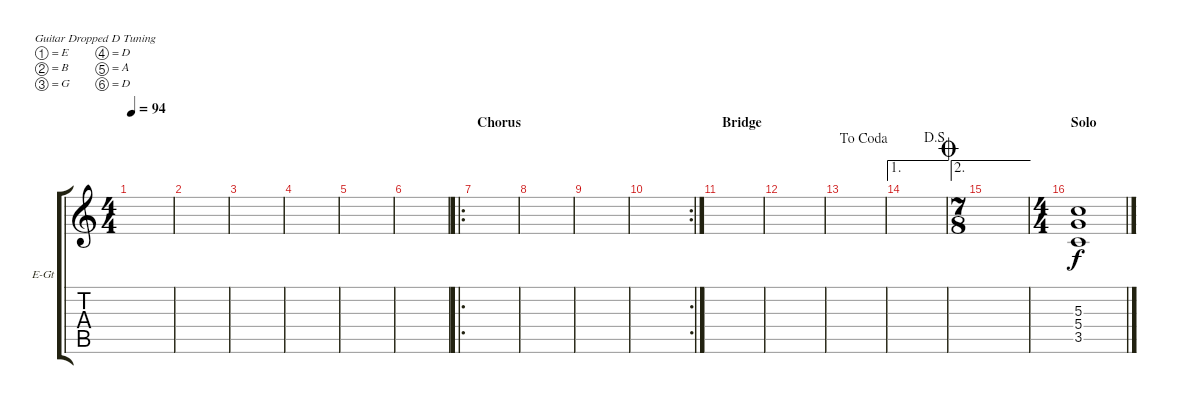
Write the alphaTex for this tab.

\defaultSystemsLayout 4
\bracketExtendMode groupsimilarinstruments
\firstSystemTrackNameOrientation horizontal
\otherSystemsTrackNameOrientation horizontal
\track ("Guitar 3" "E-Gt") {instrument distortionguitar}
\staff {score tabs}
\tuning (E4 B3 G3 D3 A2 D2)
\ts (4 4)
\tempo 94
\clef g2
\ks c
|
|
|
|
|
|
\ro
\section ("" "Chorus")
|
|
|
\rc 2
|
\section ("" "Bridge")
|
|
\jump dacoda
|
\ae 1
\jump dalsegno
|
\ae 2
\ts (7 8)
\jump coda
|
\ts (4 4)
\section ("" "Solo")
(3.5 5.4 5.3).1
